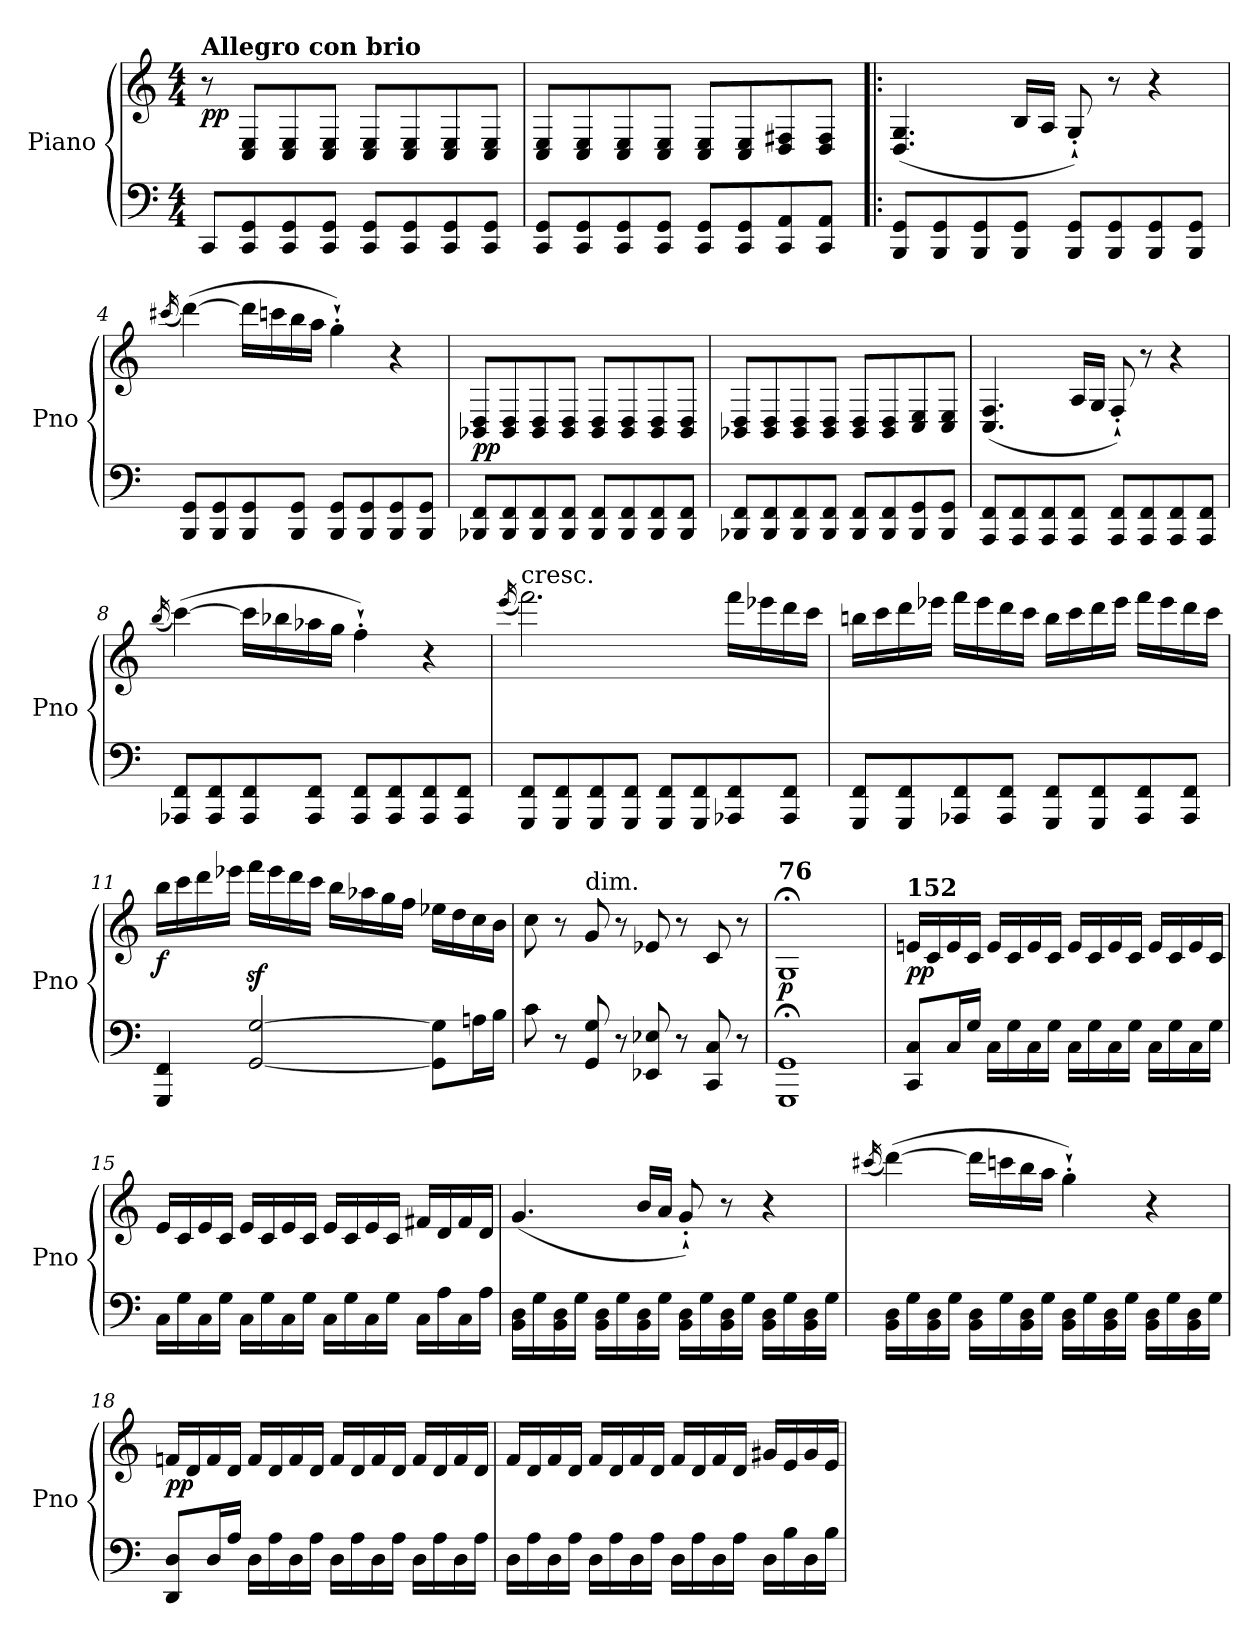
**kern	**kern	**dynam
*part1	*part1	*part1
*staff2	*staff1	*staff1/2
*I"Piano	*	*
*I'Pno	*	*
*clefF4	*clefG2	*
*k[]	*k[]	*
*M4/4	*M4/4	*
=1	=1	=1
!	!LO:TX:a:B:t=Allegro con brio	!
!	!	!LO:DY:b
8CC/L	8r	pp
8CC/ 8GG/	8C/ 8E/L	.
8CC/ 8GG/	8C/ 8E/	.
8CC/ 8GG/J	8C/ 8E/J	.
8CC/ 8GG/L	8C/ 8E/L	.
8CC/ 8GG/	8C/ 8E/	.
8CC/ 8GG/	8C/ 8E/	.
8CC/ 8GG/J	8C/ 8E/J	.
=2	=2	=2
8CC/ 8GG/L	8C/ 8E/L	.
8CC/ 8GG/	8C/ 8E/	.
8CC/ 8GG/	8C/ 8E/	.
8CC/ 8GG/J	8C/ 8E/J	.
8CC/ 8GG/L	8C/ 8E/L	.
8CC/ 8GG/	8C/ 8E/	.
8CC/ 8AA/	8D/ 8F#X/	.
8CC/ 8AA/J	8D/ 8F#/J	.
=3!|:	=3!|:	=3!|:
8BBB/ 8GG/L	(<4.D/ 4.G/	.
8BBB/ 8GG/	.	.
8BBB/ 8GG/	.	.
8BBB/ 8GG/J	16B/LL	.
.	16A/JJ	.
8BBB/ 8GG/L	8G'`/)	.
8BBB/ 8GG/	8r	.
8BBB/ 8GG/	4r	.
8BBB/ 8GG/J	.	.
!!LO:LB:g=z
=4	=4	=4
.	(<16qccc#X/	.
8BBB/ 8GG/L	(>[4ddd\)	.
8BBB/ 8GG/	.	.
8BBB/ 8GG/	16ddd\LL]	.
.	16cccn\	.
8BBB/ 8GG/J	16bb\	.
.	16aa\JJ	.
8BBB/ 8GG/L	4gg'`\)	.
8BBB/ 8GG/	.	.
8BBB/ 8GG/	4r	.
8BBB/ 8GG/J	.	.
=5	=5	=5
!	!	!LO:DY:b
8BBB-X/ 8FF/L	8BB-X/ 8D/L	pp
8BBB-/ 8FF/	8BB-/ 8D/	.
8BBB-/ 8FF/	8BB-/ 8D/	.
8BBB-/ 8FF/J	8BB-/ 8D/J	.
8BBB-/ 8FF/L	8BB-/ 8D/L	.
8BBB-/ 8FF/	8BB-/ 8D/	.
8BBB-/ 8FF/	8BB-/ 8D/	.
8BBB-/ 8FF/J	8BB-/ 8D/J	.
=6	=6	=6
8BBB-X/ 8FF/L	8BB-X/ 8D/L	.
8BBB-/ 8FF/	8BB-/ 8D/	.
8BBB-/ 8FF/	8BB-/ 8D/	.
8BBB-/ 8FF/J	8BB-/ 8D/J	.
8BBB-/ 8FF/L	8BB-/ 8D/L	.
8BBB-/ 8FF/	8BB-/ 8D/	.
8BBB-/ 8GG/	8C/ 8E/	.
8BBB-/ 8GG/J	8C/ 8E/J	.
!!LO:LB:g=z
=7	=7	=7
8AAA/ 8FF/L	(<4.C/ 4.F/	.
8AAA/ 8FF/	.	.
8AAA/ 8FF/	.	.
8AAA/ 8FF/J	16A/LL	.
.	16G/JJ	.
8AAA/ 8FF/L	8F'`/)	.
8AAA/ 8FF/	8r	.
8AAA/ 8FF/	4r	.
8AAA/ 8FF/J	.	.
=8	=8	=8
.	(<16qbb/	.
8AAA-X/ 8FF/L	(>[4ccc\)	.
8AAA-/ 8FF/	.	.
8AAA-/ 8FF/	16ccc\LL]	.
.	16bb-X\	.
8AAA-/ 8FF/J	16aa-X\	.
.	16gg\JJ	.
8AAA-/ 8FF/L	4ff'`\)	.
8AAA-/ 8FF/	.	.
8AAA-/ 8FF/	4r	.
8AAA-/ 8FF/J	.	.
=9	=9	=9
.	(<16qeee/	.
!	!LO:TX:a:t=cresc.	!
8GGG/ 8FF/L	2.fff\)	.
8GGG/ 8FF/	.	.
8GGG/ 8FF/	.	.
8GGG/ 8FF/J	.	.
8GGG/ 8FF/L	.	.
8GGG/ 8FF/	.	.
8AAA-X/ 8FF/	16fff\LL	.
.	16eee-X\	.
8AAA-/ 8FF/J	16ddd\	.
.	16ccc\JJ	.
!!LO:LB:g=z
=10	=10	=10
8GGG/ 8FF/L	16bbn\LL	.
.	16ccc\	.
8GGG/ 8FF/	16ddd\	.
.	16eee-X\JJ	.
8AAA-X/ 8FF/	16fff\LL	.
.	16eee-\	.
8AAA-/ 8FF/J	16ddd\	.
.	16ccc\JJ	.
8GGG/ 8FF/L	16bb\LL	.
.	16ccc\	.
8GGG/ 8FF/	16ddd\	.
.	16eee-\JJ	.
8AAA-/ 8FF/	16fff\LL	.
.	16eee-\	.
8AAA-/ 8FF/J	16ddd\	.
.	16ccc\JJ	.
=11	=11	=11
!	!	!LO:DY:b
4GGG/ 4FF/	16bb\LL	f
.	16ccc\	.
.	16ddd\	.
.	16eee-X\JJ	.
[2GG/ [2G/	16fffz<\LL	.
.	16eee-\	.
.	16ddd\	.
.	16ccc\JJ	.
.	16bb\LL	.
.	16aa-X\	.
.	16gg\	.
.	16ff\JJ	.
8GG\] 8G\]L	16ee-X\LL	.
.	16dd\	.
16An\L	16cc\	.
16B\JJ	16b\JJ	.
!!LO:LB:g=z
=12	=12	=12
8c\	8cc\	.
8r	8r	.
!	!LO:TX:a:t=dim.	!
8GG/ 8G/	8g/	.
8r	8r	.
8EE-X/ 8E-X/	8e-X/	.
8r	8r	.
8CC/ 8C/	8c/	.
8r	8r	.
=13	=13	=13
!	!LO:TX:a:B:t=76	!
!	!	!LO:DY:b
1GGG;< 1GG;<	1G;<	p
=14	=14	=14
!	!LO:TX:a:B:t=152	!
!	!	!LO:DY:b
8CC/ 8C/L	16en/LL	pp
.	16c/	.
16C/L	16e/	.
16G/JJ	16c/JJ	.
16C\LL	16e/LL	.
16G\	16c/	.
16C\	16e/	.
16G\JJ	16c/JJ	.
16C\LL	16e/LL	.
16G\	16c/	.
16C\	16e/	.
16G\JJ	16c/JJ	.
16C\LL	16e/LL	.
16G\	16c/	.
16C\	16e/	.
16G\JJ	16c/JJ	.
=15	=15	=15
16C\LL	16e/LL	.
16G\	16c/	.
16C\	16e/	.
16G\JJ	16c/JJ	.
16C\LL	16e/LL	.
16G\	16c/	.
16C\	16e/	.
16G\JJ	16c/JJ	.
16C\LL	16e/LL	.
16G\	16c/	.
16C\	16e/	.
16G\JJ	16c/JJ	.
16C\LL	16f#X/LL	.
16A\	16d/	.
16C\	16f#/	.
16A\JJ	16d/JJ	.
!!LO:PB:g=z
=16	=16	=16
16BB\ 16D\LL	(<4.g/	.
16G\	.	.
16BB\ 16D\	.	.
16G\JJ	.	.
16BB\ 16D\LL	.	.
16G\	.	.
16BB\ 16D\	16b/LL	.
16G\JJ	16a/JJ	.
16BB\ 16D\LL	8g'`/)	.
16G\	.	.
16BB\ 16D\	8r	.
16G\JJ	.	.
16BB\ 16D\LL	4r	.
16G\	.	.
16BB\ 16D\	.	.
16G\JJ	.	.
=17	=17	=17
.	(<16qccc#X/	.
16BB\ 16D\LL	(>[4ddd\)	.
16G\	.	.
16BB\ 16D\	.	.
16G\JJ	.	.
16BB\ 16D\LL	16ddd\LL]	.
16G\	16cccn\	.
16BB\ 16D\	16bb\	.
16G\JJ	16aa\JJ	.
16BB\ 16D\LL	4gg'`\)	.
16G\	.	.
16BB\ 16D\	.	.
16G\JJ	.	.
16BB\ 16D\LL	4r	.
16G\	.	.
16BB\ 16D\	.	.
16G\JJ	.	.
!!LO:LB:g=z
=18	=18	=18
!	!	!LO:DY:b
8DD/ 8D/L	16fn/LL	pp
.	16d/	.
16D/L	16f/	.
16A/JJ	16d/JJ	.
16D\LL	16f/LL	.
16A\	16d/	.
16D\	16f/	.
16A\JJ	16d/JJ	.
16D\LL	16f/LL	.
16A\	16d/	.
16D\	16f/	.
16A\JJ	16d/JJ	.
16D\LL	16f/LL	.
16A\	16d/	.
16D\	16f/	.
16A\JJ	16d/JJ	.
=19	=19	=19
16D\LL	16f/LL	.
16A\	16d/	.
16D\	16f/	.
16A\JJ	16d/JJ	.
16D\LL	16f/LL	.
16A\	16d/	.
16D\	16f/	.
16A\JJ	16d/JJ	.
16D\LL	16f/LL	.
16A\	16d/	.
16D\	16f/	.
16A\JJ	16d/JJ	.
16D\LL	16g#X/LL	.
16B\	16e/	.
16D\	16g#/	.
16B\JJ	16e/JJ	.
=	=	=
*-	*-	*-
